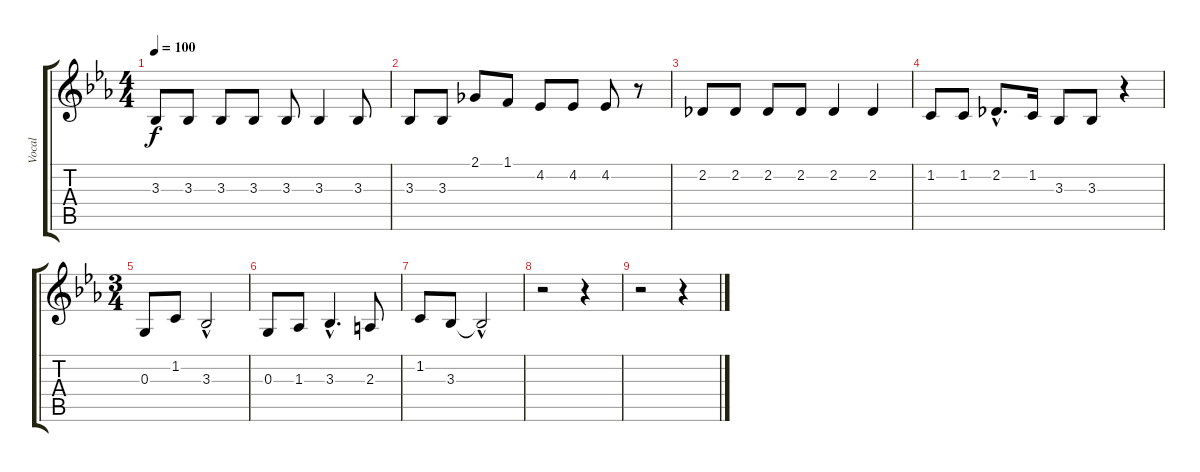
\track ("Vocal" "Vocal") {instrument oboe}
\staff {score tabs}
\tuning (E4 B3 G3 D3 A2 E2) {hide}
\ts (4 4)
\tempo 100
\clef g2
\ks eb
3.3.8{dy f} 3.3.8 3.3.8 3.3.8 3.3.8 3.3.4 3.3.8 |
3.3.8 3.3.8 2.1.8 1.1.8 4.2.8 4.2.8 4.2.8 r.8 |
2.2.8 2.2.8 2.2.8 2.2.8 2.2.4 2.2.4 |
1.2.8 1.2.8 2.2{hac}.8{d} 1.2.16 3.3.8 3.3.8 r.4 |
\ts (3 4)
0.3.8 1.2.8 3.3{hac}.2 |
0.3.8 1.3.8 3.3{hac}.4{d} 2.3.8 |
1.2.8 3.3.8 3.3{hac t}.2 |
r.2 r.4 |
r.2 r.4
